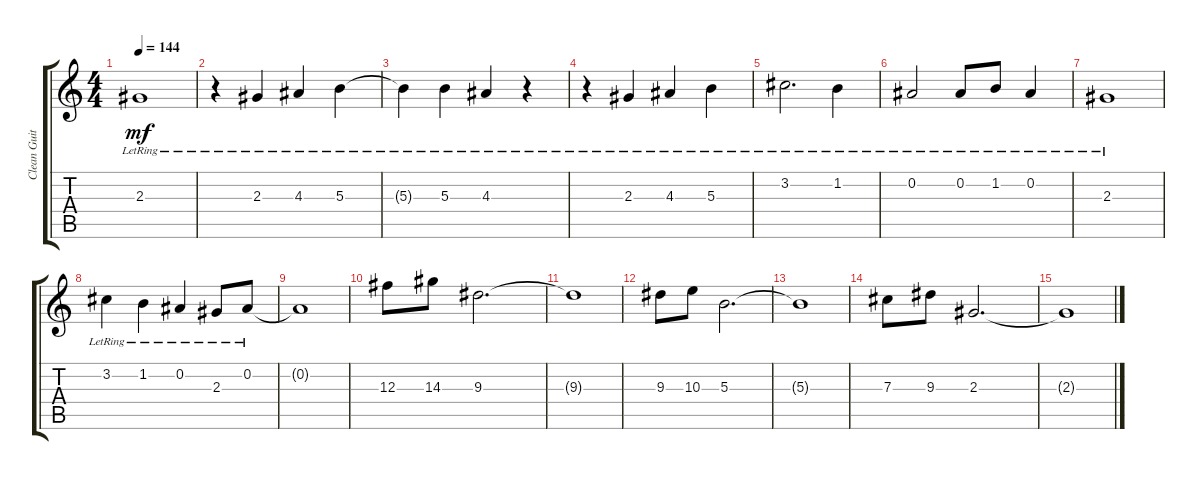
\track ("Clean Guitar 2" "Clean Guit") {instrument electricguitarclean}
\staff {score tabs}
\tuning (Eb4 Bb3 Gb3 Db3 Ab2 Eb2) {hide}
\ts (4 4)
\tempo 144
\clef g2
\ks c
2.3{lr}.1{dy mf} |
r.4 2.3{lr}.4 4.3{lr}.4 5.3{lr}.4 |
5.3{lr t}.4 5.3{lr}.4 4.3{lr}.4 r.4 |
r.4 2.3{lr}.4 4.3{lr}.4 5.3{lr}.4 |
3.2{lr}.2{d} 1.2{lr}.4 |
0.2{lr}.2 0.2{lr}.8 1.2{lr}.8 0.2{lr}.4 |
2.3{lr}.1 |
3.2{lr}.4 1.2{lr}.4 0.2{lr}.4 2.3{lr}.8 0.2{lr}.8 |
0.2{t}.1 |
12.3.8 14.3.8 9.3.2{d} |
9.3{t}.1 |
9.3.8 10.3.8 5.3.2{d} |
5.3{t}.1 |
7.3.8 9.3.8 2.3.2{d} |
2.3{t}.1
